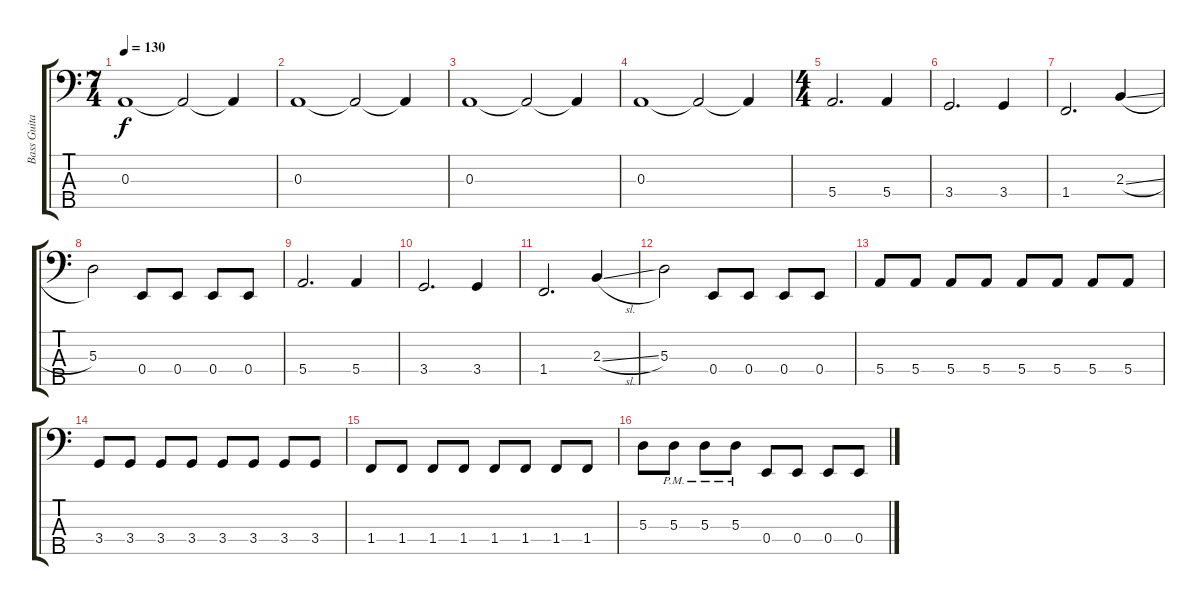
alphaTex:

\track ("Bass Guitar" "Bass Guita") {instrument electricbassfinger}
\staff {score tabs}
\tuning (G2 D2 A1 E1 B0) {hide}
\ts (7 4)
\tempo 130
\clef f4
\ks c
0.3.1{dy f instrument electricbassfinger} 0.3{t}.2 0.3{t}.4 |
0.3.1 0.3{t}.2 0.3{t}.4 |
0.3.1 0.3{t}.2 0.3{t}.4 |
0.3.1 0.3{t}.2 0.3{t}.4 |
\ts (4 4)
5.4.2{d} 5.4.4 |
3.4.2{d} 3.4.4 |
1.4.2{d} 2.3{sl}.4 |
5.3.2 0.4.8 0.4.8 0.4.8 0.4.8 |
5.4.2{d} 5.4.4 |
3.4.2{d} 3.4.4 |
1.4.2{d} 2.3{sl}.4 |
5.3.2 0.4.8 0.4.8 0.4.8 0.4.8 |
5.4.8 5.4.8 5.4.8 5.4.8 5.4.8 5.4.8 5.4.8 5.4.8 |
3.4.8 3.4.8 3.4.8 3.4.8 3.4.8 3.4.8 3.4.8 3.4.8 |
1.4.8 1.4.8 1.4.8 1.4.8 1.4.8 1.4.8 1.4.8 1.4.8 |
5.3.8 5.3{pm}.8 5.3{pm}.8 5.3{pm}.8 0.4.8 0.4.8 0.4.8 0.4.8
